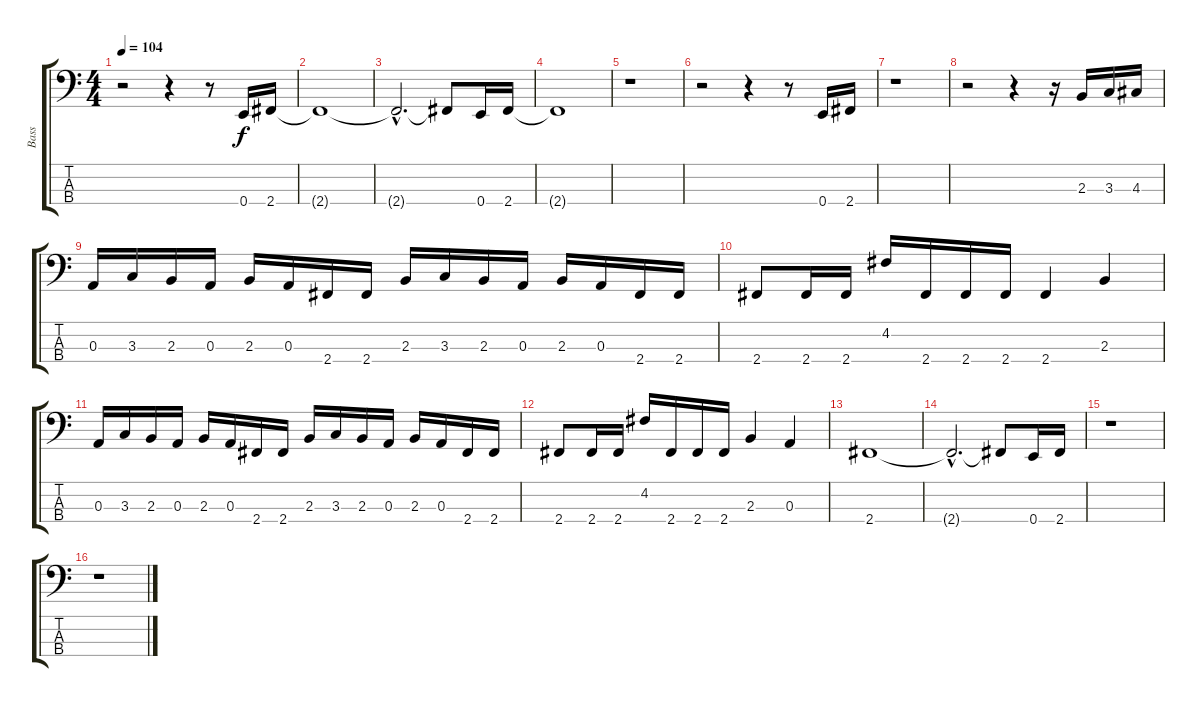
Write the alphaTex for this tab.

\track ("Bass" "Bass") {instrument electricbasspick}
\staff {score tabs}
\tuning (G2 D2 A1 E1) {hide}
\ts (4 4)
\tempo 104
\clef f4
\ks c
r.2{dy f instrument electricbasspick} r.4 r.8 0.4.16 2.4.16 |
2.4{t}.1 |
2.4{hac t}.2{d} 2.4{t}.8 0.4.16 2.4.16 |
2.4{t}.1 |
r.1 |
r.2 r.4 r.8 0.4.16 2.4.16 |
r.1 |
r.2 r.4 r.16 2.3.16 3.3.16 4.3.16 |
0.3.16 3.3.16 2.3.16 0.3.16 2.3.16 0.3.16 2.4.16 2.4.16 2.3.16 3.3.16 2.3.16 0.3.16 2.3.16 0.3.16 2.4.16 2.4.16 |
2.4.8 2.4.16 2.4.16 4.2.16 2.4.16 2.4.16 2.4.16 2.4.4 2.3.4 |
0.3.16 3.3.16 2.3.16 0.3.16 2.3.16 0.3.16 2.4.16 2.4.16 2.3.16 3.3.16 2.3.16 0.3.16 2.3.16 0.3.16 2.4.16 2.4.16 |
2.4.8 2.4.16 2.4.16 4.2.16 2.4.16 2.4.16 2.4.16 2.3.4 0.3.4 |
2.4.1 |
2.4{hac t}.2{d} 2.4{t}.8 0.4.16 2.4.16 |
r.1 |
r.1
